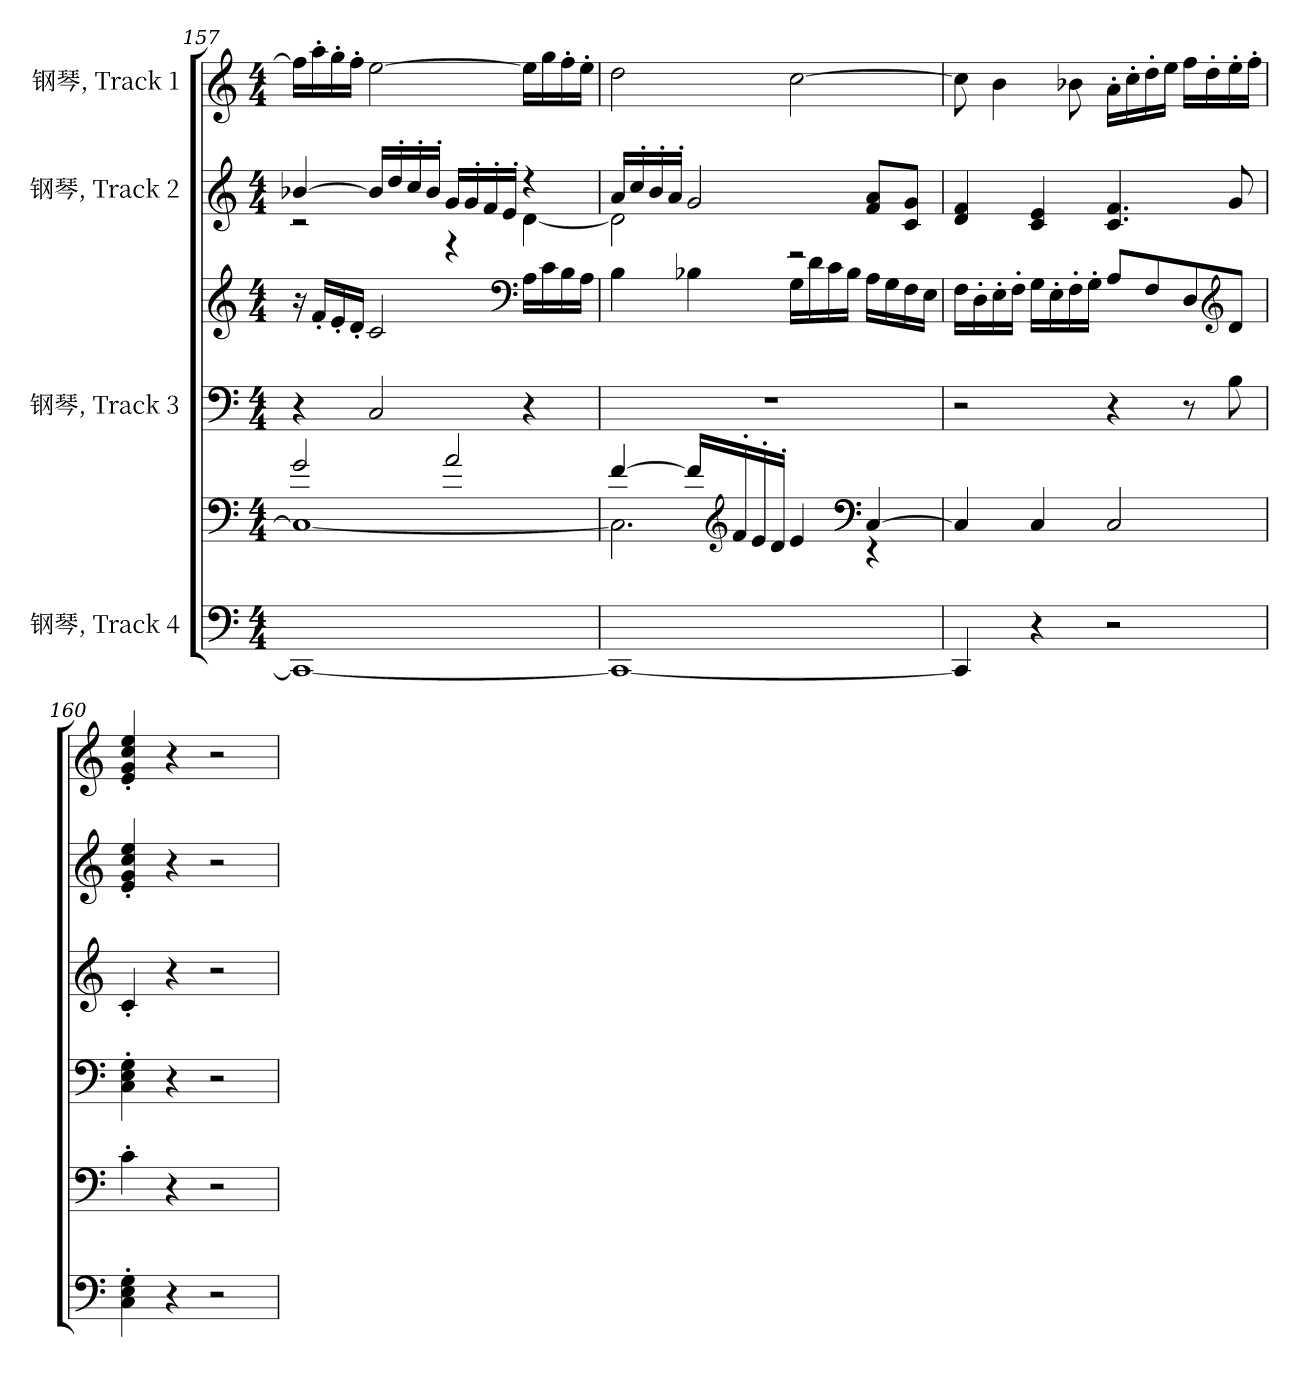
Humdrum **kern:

**kern	**kern	**kern	**kern	**kern	**kern
*part4	*part4	*part3	*part3	*part2	*part1
*staff6	*staff5	*staff4	*staff3	*staff2	*staff1
*I"钢琴, Track 4	*	*I"钢琴, Track 3	*	*I"钢琴, Track 2	*I"钢琴, Track 1
*clefF4	*clefF4	*clefF4	*clefG2	*clefG2	*clefG2
*k[]	*k[]	*k[]	*k[]	*k[]	*k[]
*M4/4	*M4/4	*M4/4	*M4/4	*M4/4	*M4/4
=157	=157	=157	=157	=157	=157
*	*^	*	*	*^	*
1CC_	2g/	1C_	4r	16r	[4b-X/	2r	16ff\LL]
*	*	*	*	*	*	*	*MM110
.	.	.	.	16f'/LL	.	.	16aa'\
.	.	.	.	16e'/	.	.	16gg'\
.	.	.	.	16d'/JJ	.	.	16ff'\JJ
.	.	.	2C/	2c/	16b-/LL]	.	[2ee\
.	.	.	.	.	16dd'/	.	.
.	.	.	.	.	16cc'/	.	.
.	.	.	.	.	16b-'/JJ	.	.
.	2a/	.	.	.	16g/LL	4r	.
.	.	.	.	.	16g'/	.	.
.	.	.	.	.	16f'/	.	.
.	.	.	.	.	16e'/JJ	.	.
*	*	*	*	*clefF4	*	*	*
.	.	.	4r	16A\LL	4r	[4d\	16ee\LL]
.	.	.	.	16c\	.	.	16gg\
.	.	.	.	16B\	.	.	16ff'\
.	.	.	.	16A\JJ	.	.	16ee'\JJ
!!LO:LB:g=z
=158	=158	=158	=158	=158	=158	=158	=158
1CC_	[4f/	2.C\]	1r	4B\	16a/LL	2d\]	2dd\
.	.	.	.	.	16cc'/	.	.
.	.	.	.	.	16b'/	.	.
.	.	.	.	.	16a'/JJ	.	.
.	16f/LL]	.	.	4B-X\	2g/	.	.
*	*clefG2	*	*	*	*	*	*
.	16f'/	.	.	.	.	.	.
.	16e'/	.	.	.	.	.	.
.	16d'/JJ	.	.	.	.	.	.
.	4e/	.	.	16G\LL	.	2r	[2cc\
.	.	.	.	16d\	.	.	.
.	.	.	.	16c\	.	.	.
.	.	.	.	16B-\JJ	.	.	.
*	*clefF4	*	*	*	*	*	*
.	[4C/	4r	.	16A\LL	8f/ 8a/L	.	.
.	.	.	.	16G\	.	.	.
.	.	.	.	16F\	8c/ 8g/J	.	.
.	.	.	.	16E\JJ	.	.	.
*	*v	*v	*	*	*v	*v	*
=159	=159	=159	=159	=159	=159
*	*	*	*	*	*MM105
4CC/]	4C/]	2r	16F\LL	4d/ 4f/	8cc\]
.	.	.	16D'\	.	.
.	.	.	16E'\	.	4b\
.	.	.	16F'\JJ	.	.
4r	4C/	.	16G\LL	4c/ 4e/	.
.	.	.	16E'\	.	.
.	.	.	16F'\	.	8b-X\
.	.	.	16G'\JJ	.	.
*	*	*	*	*	*MM95
2r	2C/	4r	8A/L	4.c/ 4.f/	16a'\LL
*	*	*	*	*	*MM93
.	.	.	.	.	16cc'\
.	.	.	8F/	.	16dd'\
*	*	*	*	*	*MM88
.	.	.	.	.	16ee\JJ
*	*	*	*	*	*MM86
.	.	8r	8D/	.	16ff\LL
*	*	*	*	*	*MM84
.	.	.	.	.	16dd'\
*	*	*	*clefG2	*	*
.	.	8B\	8d/J	8g/	16ee'\
.	.	.	.	.	16ff'\JJ
=160	=160	=160	=160	=160	=160
4C\' 4E\' 4G\'	4c'\	4C\' 4E\' 4G\'	4c'/	4e/' 4g/' 4cc/' 4ee/'	4e/' 4g/' 4cc/' 4ee/'
4r	4r	4r	4r	4r	4r
2r	2r	2r	2r	2r	2r
=	=	=	=	=	=
*-	*-	*-	*-	*-	*-
